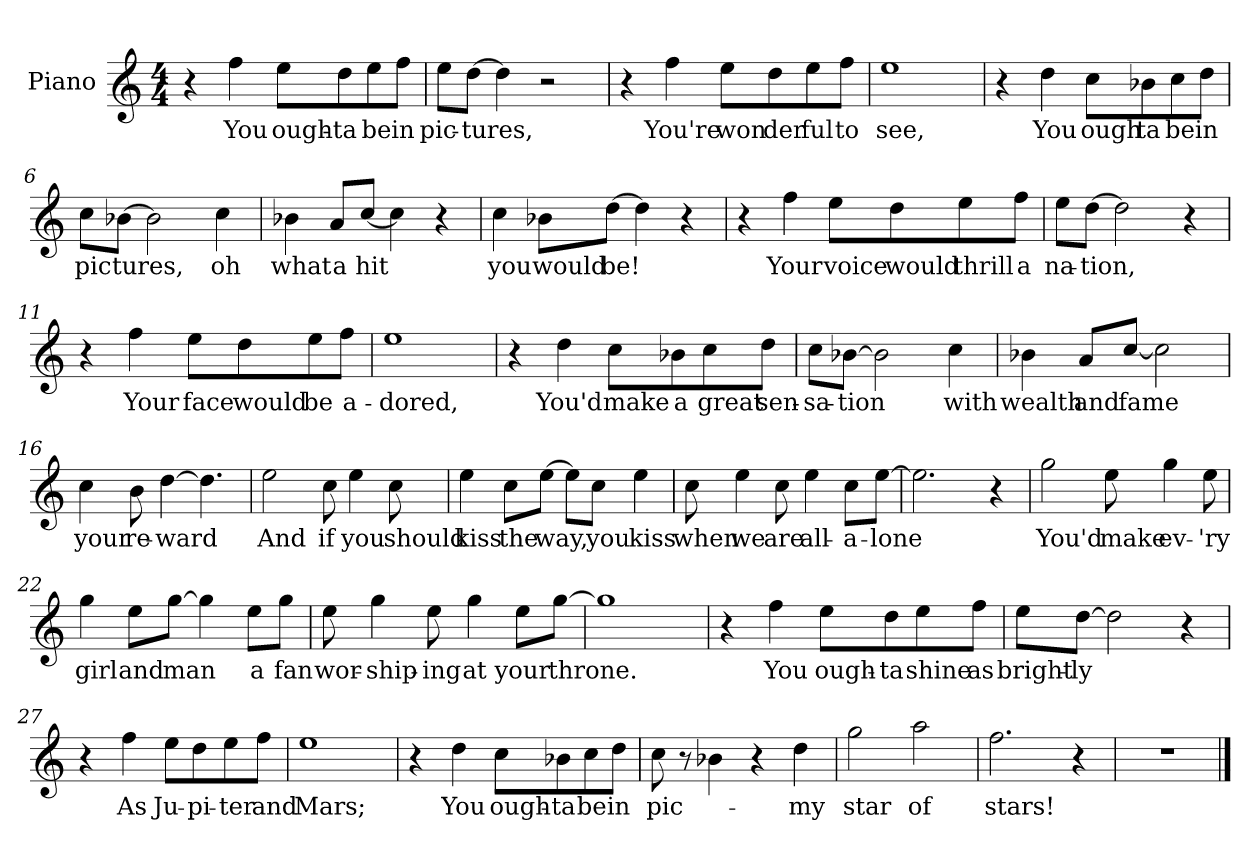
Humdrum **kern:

**kern	**text
*part1	*part1
*staff1	*staff1
*I"Piano	*
*I'Pno	*
*clefG2	*
*k[]	*
*C:	*
*M4/4	*
=1	=1
4r	.
4ff\	You
8ee\L	ough-
8dd\	-ta
8ee\	be
8ff\J	in
=2	=2
8ee\L	pic-
[8dd\J	-tures,
4dd\]	.
2r	.
=3	=3
4r	.
4ff\	You're
8ee\L	won
8dd\	der
8ee\	ful
8ff\J	to
=4	=4
1ee	see,
!!LO:LB:g=z
=5	=5
4r	.
4dd\	You
8cc\L	ough
8b-X\	ta
8cc\	be
8dd\J	in
=6	=6
8cc\L	pic
[8b-X\J	tures,
2b-\]	.
4cc\	oh
=7	=7
4b-X\	what
8a/L	a
[8cc/J	hit
4cc\]	.
4r	.
=8	=8
4cc\	you
8b-X\L	would
[8dd\J	be!
4dd\]	.
4r	.
!!LO:LB:g=z
=9	=9
4r	.
4ff\	Your
8ee\L	voice
8dd\	would
8ee\	thrill
8ff\J	a
=10	=10
8ee\L	na-
[8dd\J	-tion,
2dd\]	.
4r	.
=11	=11
4r	.
4ff\	Your
8ee\L	face
8dd\	would
8ee\	be
8ff\J	a-
=12	=12
1ee	-dored,
!!LO:LB:g=z
=13	=13
4r	.
4dd\	You'd
8cc\L	make
8b-X\	a
8cc\	great
8dd\J	sen-
=14	=14
8cc\L	-sa-
[8b-X\J	-tion
2b-\]	.
4cc\	with
=15	=15
4b-X\	wealth
8a/L	and
[8cc/J	fame
2cc\]	.
=16	=16
4cc\	your
8b\	re-
[4dd\	-ward
4.dd\]	.
!!LO:LB:g=z
=17	=17
2ee\	And
8cc\	if
4ee\	you
8cc\	should
=18	=18
4ee\	kiss
8cc\L	the
[8ee\J	way,
8ee\L]	.
8cc\J	you
4ee\	kiss
=19	=19
8cc\	when
4ee\	we
8cc\	are
4ee\	all-
8cc\L	-a-
[8ee\J	-lone
=20	=20
2.ee\]	.
4r	.
!!LO:LB:g=z
=21	=21
2gg\	You'd
8ee\	make
4gg\	ev-
8ee\	-'ry
=22	=22
4gg\	girl
8ee\L	and
[8gg\J	man
4gg\]	.
8ee\L	a
8gg\J	fan
=23	=23
8ee\	wor-
4gg\	ship-
8ee\	ing
4gg\	at
8ee\L	your
[8gg\J	throne.
=24	=24
1gg]	.
!!LO:LB:g=z
=25	=25
4r	.
4ff\	You
8ee\L	ough-
8dd\	-ta
8ee\	shine
8ff\J	as
=26	=26
8ee\L	bright-
[8dd\J	-ly
2dd\]	.
4r	.
=27	=27
4r	.
4ff\	As
8ee\L	Ju-
8dd\	-pi-
8ee\	-ter
8ff\J	and
=28	=28
1ee	Mars;
!!LO:LB:g=z
=29	=29
4r	.
4dd\	You
8cc\L	ough-
8b-X\	-ta
8cc\	be
8dd\J	in
=30	=30
8cc\	pic-
8r	.
4b-X\	.
4r	.
4dd\	my
=31	=31
2gg\	star
2aa\	of
=32	=32
2.ff\	stars!
4r	.
=33	=33
1r	.
==	==
*-	*-
